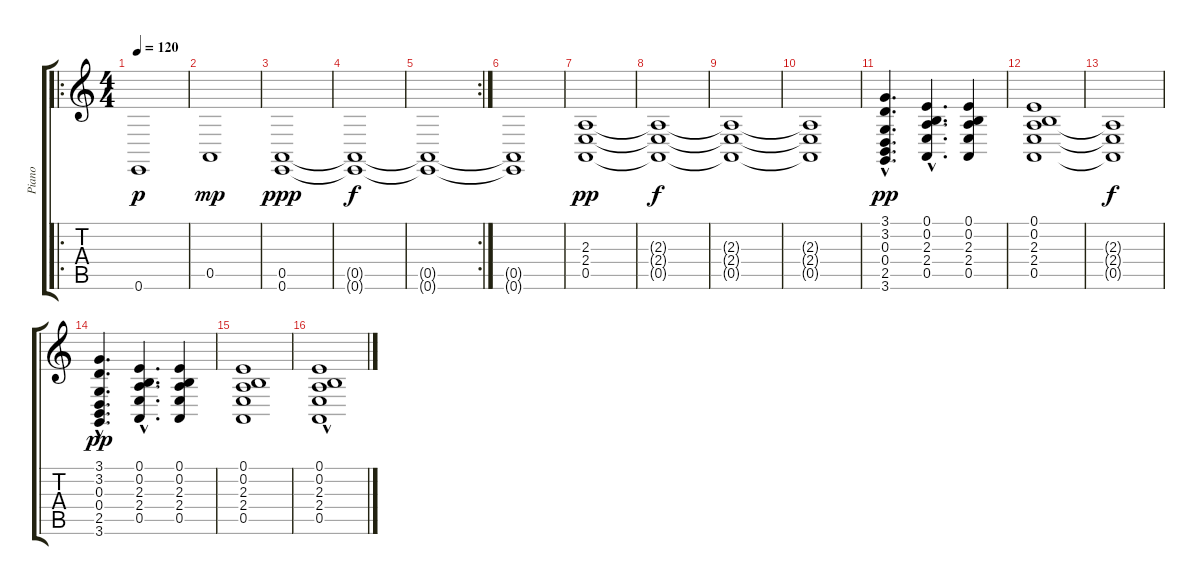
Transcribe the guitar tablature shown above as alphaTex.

\track ("Piano" "Piano") {instrument accordion}
\staff {score tabs}
\tuning (E4 B3 G3 D3 A2 E2) {hide}
\ro
\ts (4 4)
\tempo 120
\clef g2
\ks c
0.6.1{dy p instrument accordion} |
0.5.1{dy mp} |
(0.5 0.6).1{dy ppp} |
(0.5{t} 0.6{t}).1{dy f} |
\rc 2
(0.5{t} 0.6{t}).1 |
(0.5{t} 0.6{t}).1 |
(2.3 2.4 0.5).1{dy pp} |
(2.3{t} 2.4{t} 0.5{t}).1{dy f} |
(2.3{t} 2.4{t} 0.5{t}).1 |
(2.3{t} 2.4{t} 0.5{t}).1 |
(3.1{hac} 3.2{hac} 0.3{hac} 0.4{hac} 2.5{hac} 3.6{hac}).4{d dy pp} (0.1{hac} 0.2{hac} 2.3{hac} 2.4{hac} 0.5{hac}).4{d} (0.1 0.2 2.3 2.4 0.5).4 |
(0.1 0.2 2.3 2.4 0.5).1 |
(2.3{t} 2.4{t} 0.5{t}).1{dy f} |
(3.1{hac} 3.2{hac} 0.3{hac} 0.4{hac} 2.5{hac} 3.6{hac}).4{d dy pp} (0.1{hac} 0.2{hac} 2.3{hac} 2.4{hac} 0.5{hac}).4{d} (0.1 0.2 2.3 2.4 0.5).4 |
(0.1 0.2 2.3 2.4 0.5).1 |
(0.1 0.2{hac} 2.3 2.4{hac} 0.5).1
